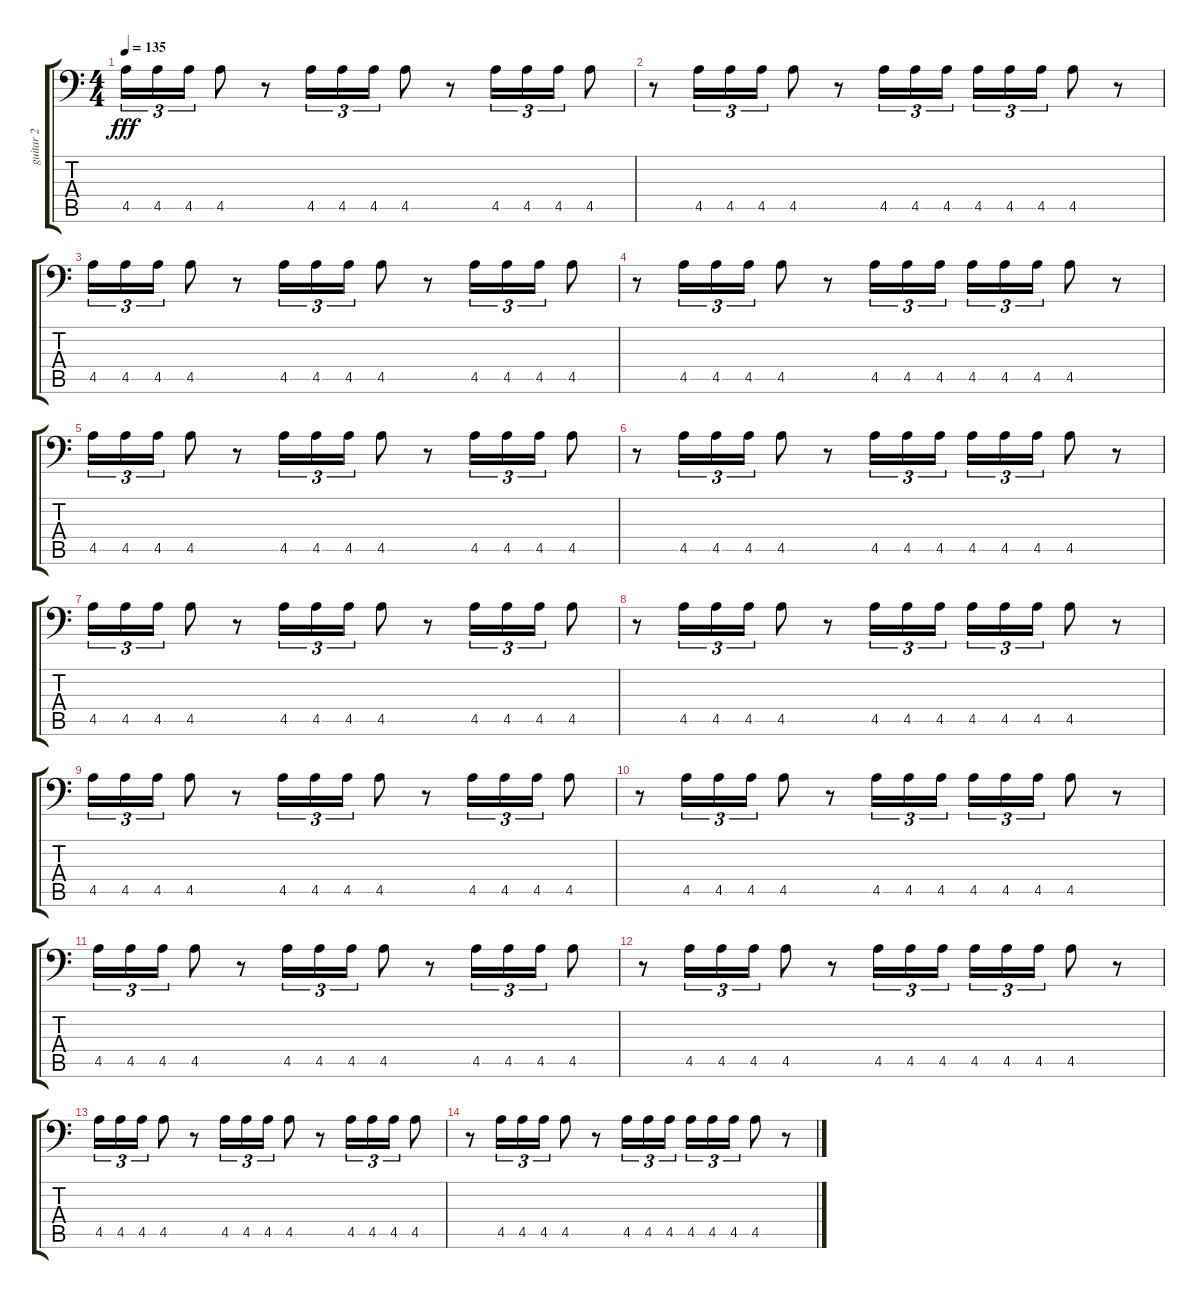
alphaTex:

\track ("guitar 2" "guitar 2") {instrument distortionguitar}
\staff {score tabs}
\tuning (C4 G3 Eb3 Bb2 F2 Bb1) {hide}
\ts (4 4)
\tempo 135
\clef f4
\ks c
4.5.16{tu (3 2) dy fff} 4.5.16{tu (3 2)} 4.5.16{tu (3 2)} 4.5.8 r.8 4.5.16{tu (3 2)} 4.5.16{tu (3 2)} 4.5.16{tu (3 2)} 4.5.8 r.8 4.5.16{tu (3 2)} 4.5.16{tu (3 2)} 4.5.16{tu (3 2)} 4.5.8 |
r.8 4.5.16{tu (3 2)} 4.5.16{tu (3 2)} 4.5.16{tu (3 2)} 4.5.8 r.8 4.5.16{tu (3 2)} 4.5.16{tu (3 2)} 4.5.16{tu (3 2) beam splitsecondary} 4.5.16{tu (3 2)} 4.5.16{tu (3 2)} 4.5.16{tu (3 2)} 4.5.8 r.8 |
4.5.16{tu (3 2)} 4.5.16{tu (3 2)} 4.5.16{tu (3 2)} 4.5.8 r.8 4.5.16{tu (3 2)} 4.5.16{tu (3 2)} 4.5.16{tu (3 2)} 4.5.8 r.8 4.5.16{tu (3 2)} 4.5.16{tu (3 2)} 4.5.16{tu (3 2)} 4.5.8 |
r.8 4.5.16{tu (3 2)} 4.5.16{tu (3 2)} 4.5.16{tu (3 2)} 4.5.8 r.8 4.5.16{tu (3 2)} 4.5.16{tu (3 2)} 4.5.16{tu (3 2) beam splitsecondary} 4.5.16{tu (3 2)} 4.5.16{tu (3 2)} 4.5.16{tu (3 2)} 4.5.8 r.8 |
4.5.16{tu (3 2)} 4.5.16{tu (3 2)} 4.5.16{tu (3 2)} 4.5.8 r.8 4.5.16{tu (3 2)} 4.5.16{tu (3 2)} 4.5.16{tu (3 2)} 4.5.8 r.8 4.5.16{tu (3 2)} 4.5.16{tu (3 2)} 4.5.16{tu (3 2)} 4.5.8 |
r.8 4.5.16{tu (3 2)} 4.5.16{tu (3 2)} 4.5.16{tu (3 2)} 4.5.8 r.8 4.5.16{tu (3 2)} 4.5.16{tu (3 2)} 4.5.16{tu (3 2) beam splitsecondary} 4.5.16{tu (3 2)} 4.5.16{tu (3 2)} 4.5.16{tu (3 2)} 4.5.8 r.8 |
4.5.16{tu (3 2)} 4.5.16{tu (3 2)} 4.5.16{tu (3 2)} 4.5.8 r.8 4.5.16{tu (3 2)} 4.5.16{tu (3 2)} 4.5.16{tu (3 2)} 4.5.8 r.8 4.5.16{tu (3 2)} 4.5.16{tu (3 2)} 4.5.16{tu (3 2)} 4.5.8 |
r.8 4.5.16{tu (3 2)} 4.5.16{tu (3 2)} 4.5.16{tu (3 2)} 4.5.8 r.8 4.5.16{tu (3 2)} 4.5.16{tu (3 2)} 4.5.16{tu (3 2) beam splitsecondary} 4.5.16{tu (3 2)} 4.5.16{tu (3 2)} 4.5.16{tu (3 2)} 4.5.8 r.8 |
4.5.16{tu (3 2)} 4.5.16{tu (3 2)} 4.5.16{tu (3 2)} 4.5.8 r.8 4.5.16{tu (3 2)} 4.5.16{tu (3 2)} 4.5.16{tu (3 2)} 4.5.8 r.8 4.5.16{tu (3 2)} 4.5.16{tu (3 2)} 4.5.16{tu (3 2)} 4.5.8 |
r.8 4.5.16{tu (3 2)} 4.5.16{tu (3 2)} 4.5.16{tu (3 2)} 4.5.8 r.8 4.5.16{tu (3 2)} 4.5.16{tu (3 2)} 4.5.16{tu (3 2) beam splitsecondary} 4.5.16{tu (3 2)} 4.5.16{tu (3 2)} 4.5.16{tu (3 2)} 4.5.8 r.8 |
4.5.16{tu (3 2)} 4.5.16{tu (3 2)} 4.5.16{tu (3 2)} 4.5.8 r.8 4.5.16{tu (3 2)} 4.5.16{tu (3 2)} 4.5.16{tu (3 2)} 4.5.8 r.8 4.5.16{tu (3 2)} 4.5.16{tu (3 2)} 4.5.16{tu (3 2)} 4.5.8 |
r.8 4.5.16{tu (3 2)} 4.5.16{tu (3 2)} 4.5.16{tu (3 2)} 4.5.8 r.8 4.5.16{tu (3 2)} 4.5.16{tu (3 2)} 4.5.16{tu (3 2) beam splitsecondary} 4.5.16{tu (3 2)} 4.5.16{tu (3 2)} 4.5.16{tu (3 2)} 4.5.8 r.8 |
4.5.16{tu (3 2)} 4.5.16{tu (3 2)} 4.5.16{tu (3 2)} 4.5.8 r.8 4.5.16{tu (3 2)} 4.5.16{tu (3 2)} 4.5.16{tu (3 2)} 4.5.8 r.8 4.5.16{tu (3 2)} 4.5.16{tu (3 2)} 4.5.16{tu (3 2)} 4.5.8 |
r.8 4.5.16{tu (3 2)} 4.5.16{tu (3 2)} 4.5.16{tu (3 2)} 4.5.8 r.8 4.5.16{tu (3 2)} 4.5.16{tu (3 2)} 4.5.16{tu (3 2) beam splitsecondary} 4.5.16{tu (3 2)} 4.5.16{tu (3 2)} 4.5.16{tu (3 2)} 4.5.8 r.8
